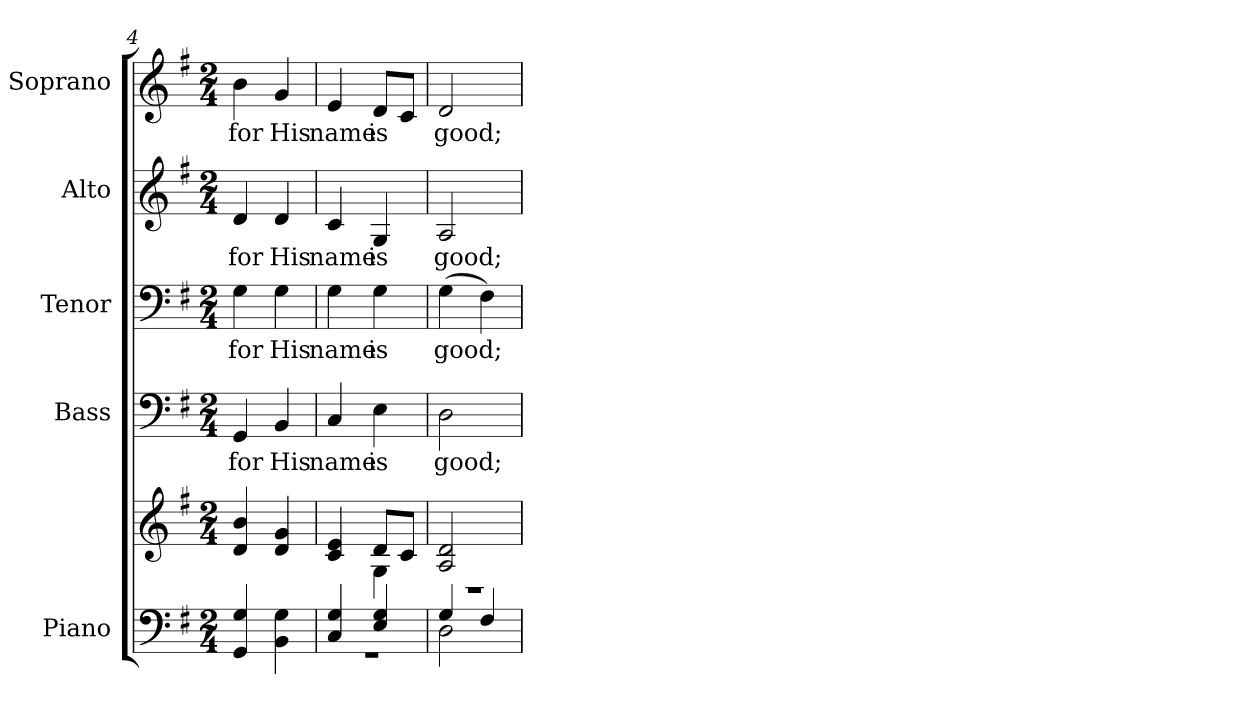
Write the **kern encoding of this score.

**kern	**kern	**kern	**text	**kern	**text	**kern	**text	**kern	**text
*part5	*part5	*part4	*part4	*part3	*part3	*part2	*part2	*part1	*part1
*staff6	*staff5	*staff4	*staff4	*staff3	*staff3	*staff2	*staff2	*staff1	*staff1
*I"Piano	*	*I"Bass	*	*I"Tenor	*	*I"Alto	*	*I"Soprano	*
*I'Pno.	*	*I'B.	*	*I'T.	*	*I'A.	*	*I'S.	*
*clefF4	*clefG2	*clefF4	*	*clefF4	*	*clefG2	*	*clefG2	*
*k[f#]	*k[f#]	*k[f#]	*	*k[f#]	*	*k[f#]	*	*k[f#]	*
*G:	*G:	*G:	*	*G:	*	*G:	*	*G:	*
*M2/4	*M2/4	*M2/4	*	*M2/4	*	*M2/4	*	*M2/4	*
=4	=4	=4	=4	=4	=4	=4	=4	=4	=4
!	!	!	!LO:LY:b:color=#000000	!	!	!	!	!	!
!	!	!	!	!	!LO:LY:b:color=#000000	!	!	!	!
!	!	!	!	!	!	!	!LO:LY:b:color=#000000	!	!
!	!	!	!	!	!	!	!	!	!LO:LY:b:color=#000000
4GGi/ 4Gi	4di/ 4bi	4GGi/	for	4Gi\	for	4di/	for	4bi\	for
!	!	!	!LO:LY:b:color=#000000	!	!	!	!	!	!
!	!	!	!	!	!LO:LY:b:color=#000000	!	!	!	!
!	!	!	!	!	!	!	!LO:LY:b:color=#000000	!	!
!	!	!	!	!	!	!	!	!	!LO:LY:b:color=#000000
4BBi\ 4Gi	4di/ 4gi	4BBi/	His	4Gi\	His	4di/	His	4gi/	His
=5	=5	=5	=5	=5	=5	=5	=5	=5	=5
*^	*^	*	*	*	*	*	*	*	*
!	!	!	!	!	!LO:LY:b:color=#000000	!	!	!	!	!	!
!	!	!	!	!	!	!	!LO:LY:b:color=#000000	!	!	!	!
!	!	!	!	!	!	!	!	!	!LO:LY:b:color=#000000	!	!
!	!	!	!	!	!	!	!	!	!	!	!LO:LY:b:color=#000000
4Ci/ 4Gi	2r	4ci/ 4ei	4ryy	4Ci/	name	4Gi\	name	4ci/	name	4ei/	name
!	!	!	!	!	!LO:LY:b:color=#000000	!	!	!	!	!	!
!	!	!	!	!	!	!	!LO:LY:b:color=#000000	!	!	!	!
!	!	!	!	!	!	!	!	!	!LO:LY:b:color=#000000	!	!
!	!	!	!	!	!	!	!	!	!	!	!LO:LY:b:color=#000000
4Ei/ 4Gi	.	8di/L	4Gi\	4Ei\	is	4Gi\	is	4Gi/	is	8di/L	is
.	.	8ci/J	.	.	.	.	.	.	.	8ci/J	.
=6	=6	=6	=6	=6	=6	=6	=6	=6	=6	=6	=6
!	!	!	!	!	!LO:LY:b:color=#000000	!	!	!	!	!	!
!	!	!	!	!	!	!	!LO:LY:b:color=#000000	!	!	!	!
!	!	!	!	!	!	!	!	!	!LO:LY:b:color=#000000	!	!
!	!	!	!	!	!	!	!	!	!	!	!LO:LY:b:color=#000000
4Gi/	2Di\	2Ai/ 2di	2r	2Di\	good;	(4Gi\	good;	2Ai/	good;	2di/	good;
4F#i/	.	.	.	.	.	4F#i\)	.	.	.	.	.
*v	*v	*	*	*	*	*	*	*	*	*	*
*	*v	*v	*	*	*	*	*	*	*	*
=	=	=	=	=	=	=	=	=	=
*-	*-	*-	*-	*-	*-	*-	*-	*-	*-
